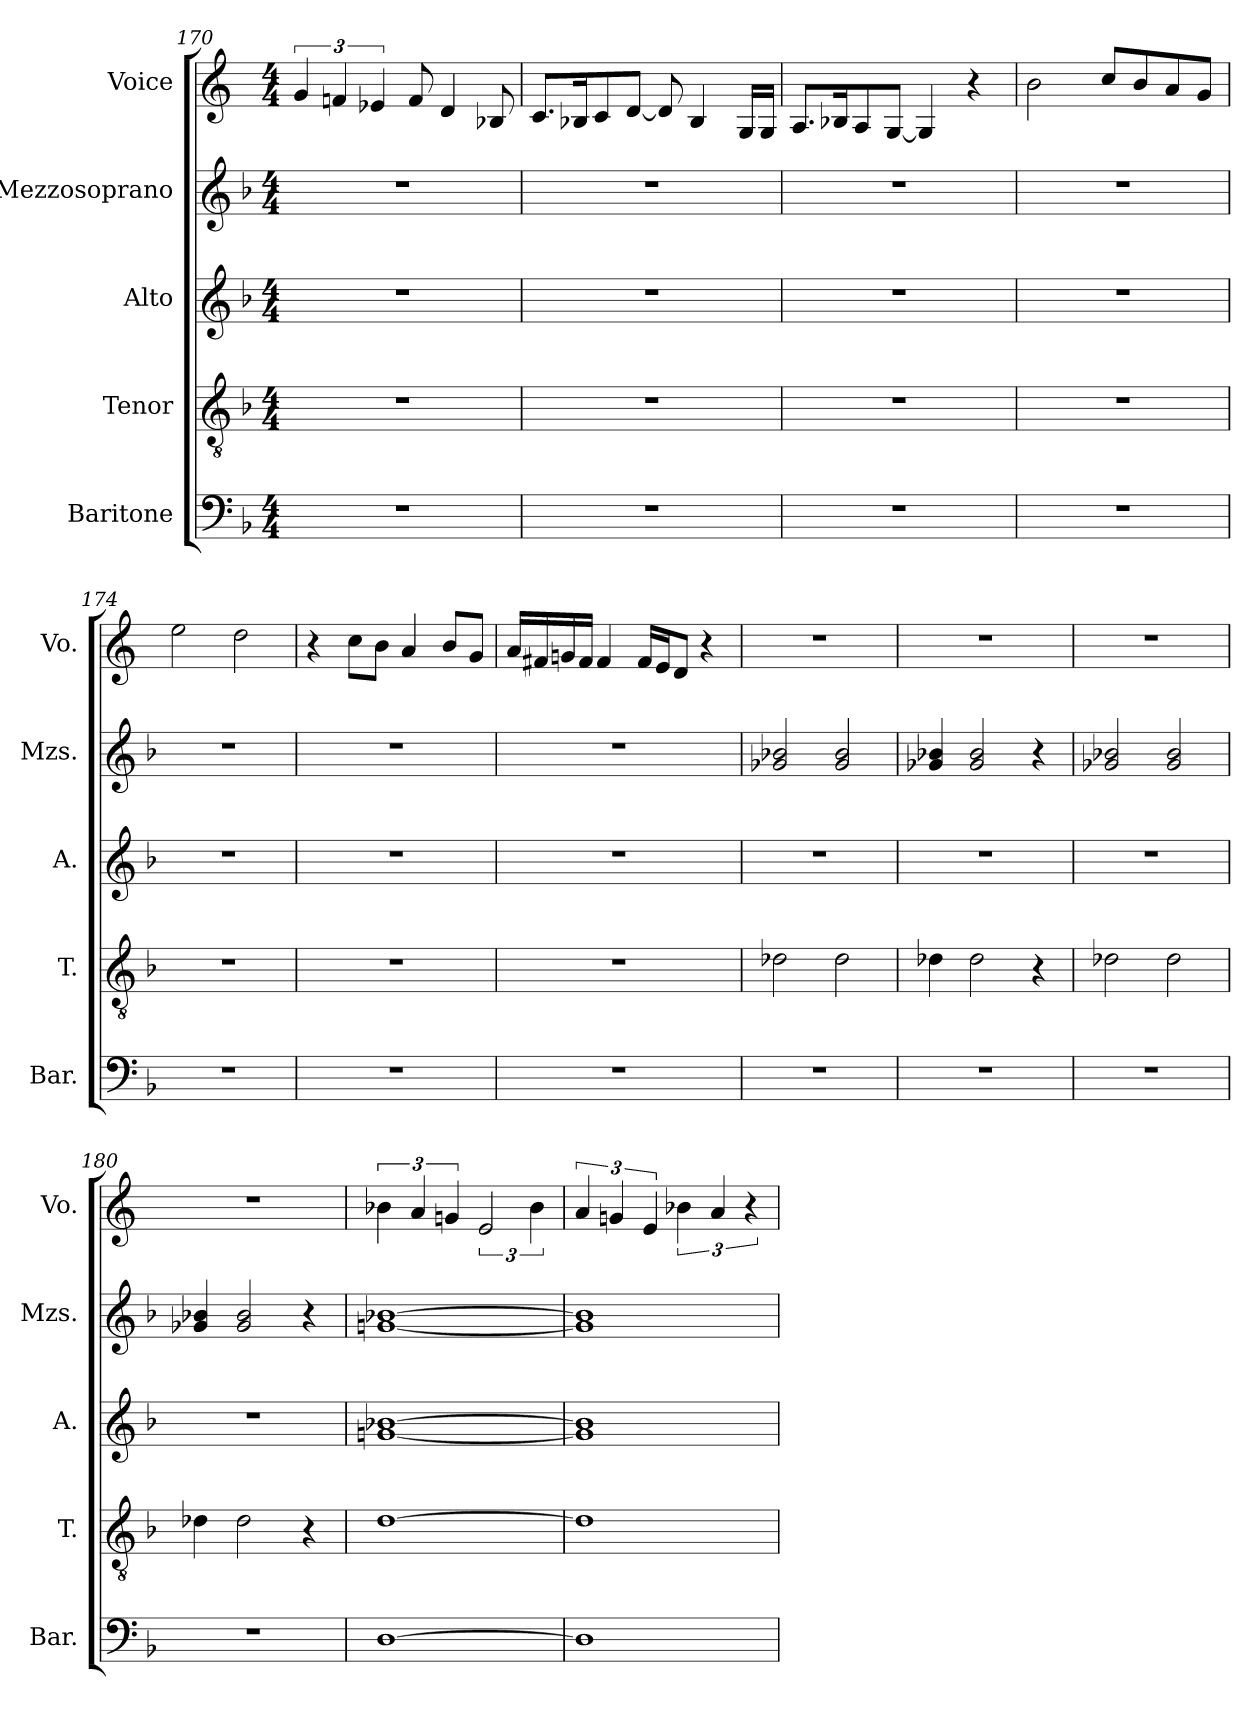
**kern	**kern	**kern	**kern	**kern
*part5	*part4	*part3	*part2	*part1
*staff5	*staff4	*staff3	*staff2	*staff1
*I"Baritone	*I"Tenor	*I"Alto	*I"Mezzosoprano	*I"Voice
*I'Bar.	*I'T.	*I'A.	*I'Mzs.	*I'Vo.
*clefF4	*clefGv2	*clefG2	*clefG2	*clefG2
*k[b-]	*k[b-]	*k[b-]	*k[b-]	*k[]
*F:	*F:	*F:	*F:	*C:
*M4/4	*M4/4	*M4/4	*M4/4	*M4/4
=170	=170	=170	=170	=170
1r	1r	1r	1r	6g/
.	.	.	.	6fn/
.	.	.	.	6e-X/
.	.	.	.	8f/
.	.	.	.	4d/
.	.	.	.	8B-X/
=171	=171	=171	=171	=171
1r	1r	1r	1r	8.c/L
.	.	.	.	16B-X/K
.	.	.	.	8c/
.	.	.	.	[8d/J
.	.	.	.	8d/]
.	.	.	.	4B-/
.	.	.	.	16G/LL
.	.	.	.	16G/JJ
=172	=172	=172	=172	=172
1r	1r	1r	1r	8.A/L
.	.	.	.	16B-X/K
.	.	.	.	8A/
.	.	.	.	[8G/J
.	.	.	.	4G/]
.	.	.	.	4r
!!LO:PB:g=z
=173	=173	=173	=173	=173
1r	1r	1r	1r	2b\
.	.	.	.	8cc/L
.	.	.	.	8b/
.	.	.	.	8a/
.	.	.	.	8g/J
=174	=174	=174	=174	=174
1r	1r	1r	1r	2ee\
.	.	.	.	2dd\
=175	=175	=175	=175	=175
1r	1r	1r	1r	4r
.	.	.	.	8cc\L
.	.	.	.	8b\J
.	.	.	.	4a/
.	.	.	.	8b/L
.	.	.	.	8g/J
=176	=176	=176	=176	=176
1r	1r	1r	1r	16a/LL
.	.	.	.	16f#/
.	.	.	.	16gn/
.	.	.	.	16f#/JJ
.	.	.	.	4f#/
.	.	.	.	16f#/LL
.	.	.	.	16e/J
.	.	.	.	8d/J
.	.	.	.	4r
=177	=177	=177	=177	=177
1r	2d-X\	1r	2g-X/ 2b-X/	1r
.	2d-\	.	2g-/ 2b-/	.
=178	=178	=178	=178	=178
1r	4d-X\	1r	4g-X/ 4b-X/	1r
.	2d-\	.	2g-/ 2b-/	.
.	4r	.	4r	.
=179	=179	=179	=179	=179
1r	2d-X\	1r	2g-X/ 2b-X/	1r
.	2d-\	.	2g-/ 2b-/	.
=180	=180	=180	=180	=180
1r	4d-X\	1r	4g-X/ 4b-X/	1r
.	2d-\	.	2g-/ 2b-/	.
.	4r	.	4r	.
=181	=181	=181	=181	=181
[1D	[1d	[1gn [1b-X	[1gn [1b-X	6b-X\
.	.	.	.	6a/
.	.	.	.	6gn/
.	.	.	.	3e/
.	.	.	.	6b-\
=182	=182	=182	=182	=182
1D]	1d]	1g] 1b-]	1g] 1b-]	6a/
.	.	.	.	6gn/
.	.	.	.	6e/
.	.	.	.	6b-X\
.	.	.	.	6a/
.	.	.	.	6r
=	=	=	=	=
*-	*-	*-	*-	*-
